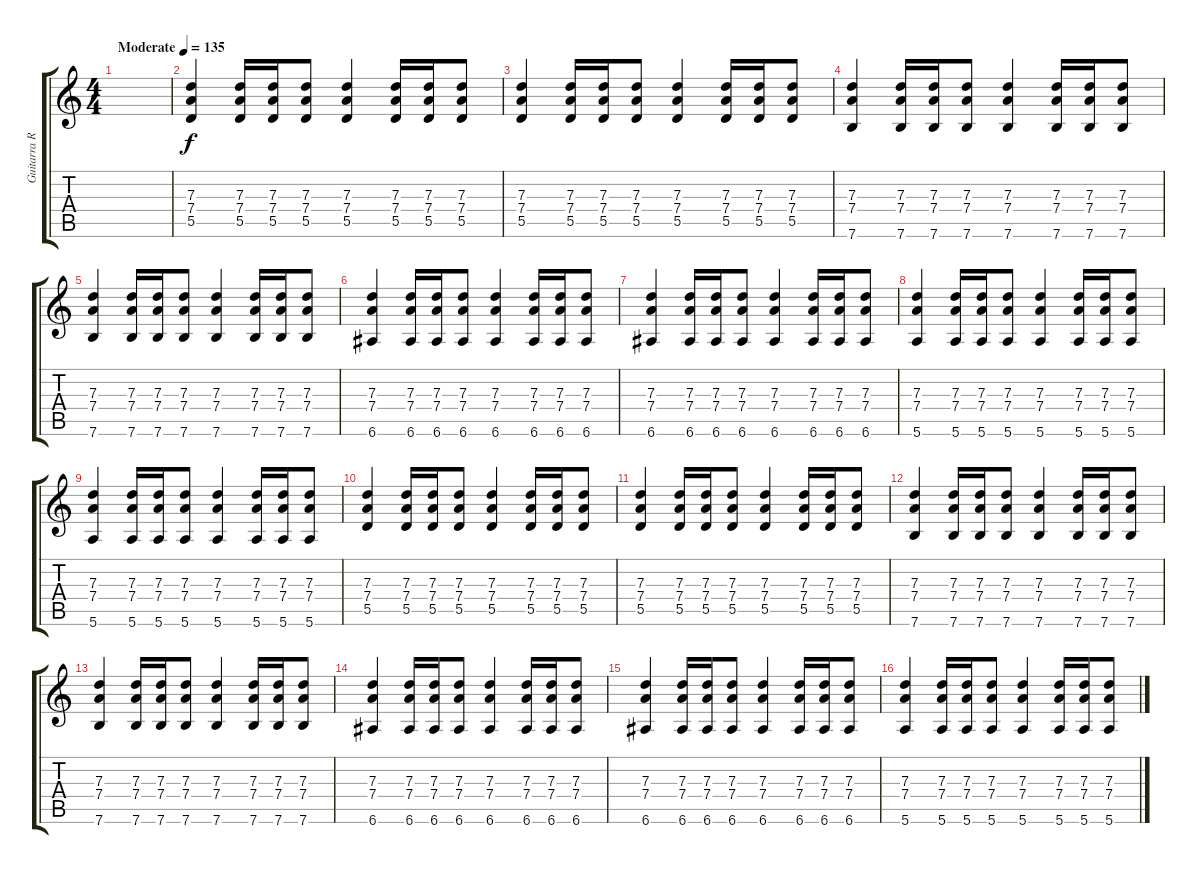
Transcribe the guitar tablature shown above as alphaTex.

\track ("Guitarra Rítmica" "Guitarra R") {instrument acousticguitarnylon}
\staff {score tabs}
\tuning (E4 B3 G3 D3 A2 E2) {hide}
\ts (4 4)
\tempo (135 "Moderate")
\clef g2
\ks c
|
(7.3 7.4 5.5).4 (7.3 7.4 5.5).16 (7.3 7.4 5.5).16 (7.3 7.4 5.5).8 (7.3 7.4 5.5).4 (7.3 7.4 5.5).16 (7.3 7.4 5.5).16 (7.3 7.4 5.5).8 |
(7.3 7.4 5.5).4 (7.3 7.4 5.5).16 (7.3 7.4 5.5).16 (7.3 7.4 5.5).8 (7.3 7.4 5.5).4 (7.3 7.4 5.5).16 (7.3 7.4 5.5).16 (7.3 7.4 5.5).8 |
(7.3 7.4 7.6).4 (7.3 7.4 7.6).16 (7.3 7.4 7.6).16 (7.3 7.4 7.6).8 (7.3 7.4 7.6).4 (7.3 7.4 7.6).16 (7.3 7.4 7.6).16 (7.3 7.4 7.6).8 |
(7.3 7.4 7.6).4 (7.3 7.4 7.6).16 (7.3 7.4 7.6).16 (7.3 7.4 7.6).8 (7.3 7.4 7.6).4 (7.3 7.4 7.6).16 (7.3 7.4 7.6).16 (7.3 7.4 7.6).8 |
(7.3 7.4 6.6).4 (7.3 7.4 6.6).16 (7.3 7.4 6.6).16 (7.3 7.4 6.6).8 (7.3 7.4 6.6).4 (7.3 7.4 6.6).16 (7.3 7.4 6.6).16 (7.3 7.4 6.6).8 |
(7.3 7.4 6.6).4 (7.3 7.4 6.6).16 (7.3 7.4 6.6).16 (7.3 7.4 6.6).8 (7.3 7.4 6.6).4 (7.3 7.4 6.6).16 (7.3 7.4 6.6).16 (7.3 7.4 6.6).8 |
(7.3 7.4 5.6).4 (7.3 7.4 5.6).16 (7.3 7.4 5.6).16 (7.3 7.4 5.6).8 (7.3 7.4 5.6).4 (7.3 7.4 5.6).16 (7.3 7.4 5.6).16 (7.3 7.4 5.6).8 |
(7.3 7.4 5.6).4 (7.3 7.4 5.6).16 (7.3 7.4 5.6).16 (7.3 7.4 5.6).8 (7.3 7.4 5.6).4 (7.3 7.4 5.6).16 (7.3 7.4 5.6).16 (7.3 7.4 5.6).8 |
(7.3 7.4 5.5).4 (7.3 7.4 5.5).16 (7.3 7.4 5.5).16 (7.3 7.4 5.5).8 (7.3 7.4 5.5).4 (7.3 7.4 5.5).16 (7.3 7.4 5.5).16 (7.3 7.4 5.5).8 |
(7.3 7.4 5.5).4 (7.3 7.4 5.5).16 (7.3 7.4 5.5).16 (7.3 7.4 5.5).8 (7.3 7.4 5.5).4 (7.3 7.4 5.5).16 (7.3 7.4 5.5).16 (7.3 7.4 5.5).8 |
(7.3 7.4 7.6).4 (7.3 7.4 7.6).16 (7.3 7.4 7.6).16 (7.3 7.4 7.6).8 (7.3 7.4 7.6).4 (7.3 7.4 7.6).16 (7.3 7.4 7.6).16 (7.3 7.4 7.6).8 |
(7.3 7.4 7.6).4 (7.3 7.4 7.6).16 (7.3 7.4 7.6).16 (7.3 7.4 7.6).8 (7.3 7.4 7.6).4 (7.3 7.4 7.6).16 (7.3 7.4 7.6).16 (7.3 7.4 7.6).8 |
(7.3 7.4 6.6).4 (7.3 7.4 6.6).16 (7.3 7.4 6.6).16 (7.3 7.4 6.6).8 (7.3 7.4 6.6).4 (7.3 7.4 6.6).16 (7.3 7.4 6.6).16 (7.3 7.4 6.6).8 |
(7.3 7.4 6.6).4 (7.3 7.4 6.6).16 (7.3 7.4 6.6).16 (7.3 7.4 6.6).8 (7.3 7.4 6.6).4 (7.3 7.4 6.6).16 (7.3 7.4 6.6).16 (7.3 7.4 6.6).8 |
(7.3 7.4 5.6).4 (7.3 7.4 5.6).16 (7.3 7.4 5.6).16 (7.3 7.4 5.6).8 (7.3 7.4 5.6).4 (7.3 7.4 5.6).16 (7.3 7.4 5.6).16 (7.3 7.4 5.6).8
